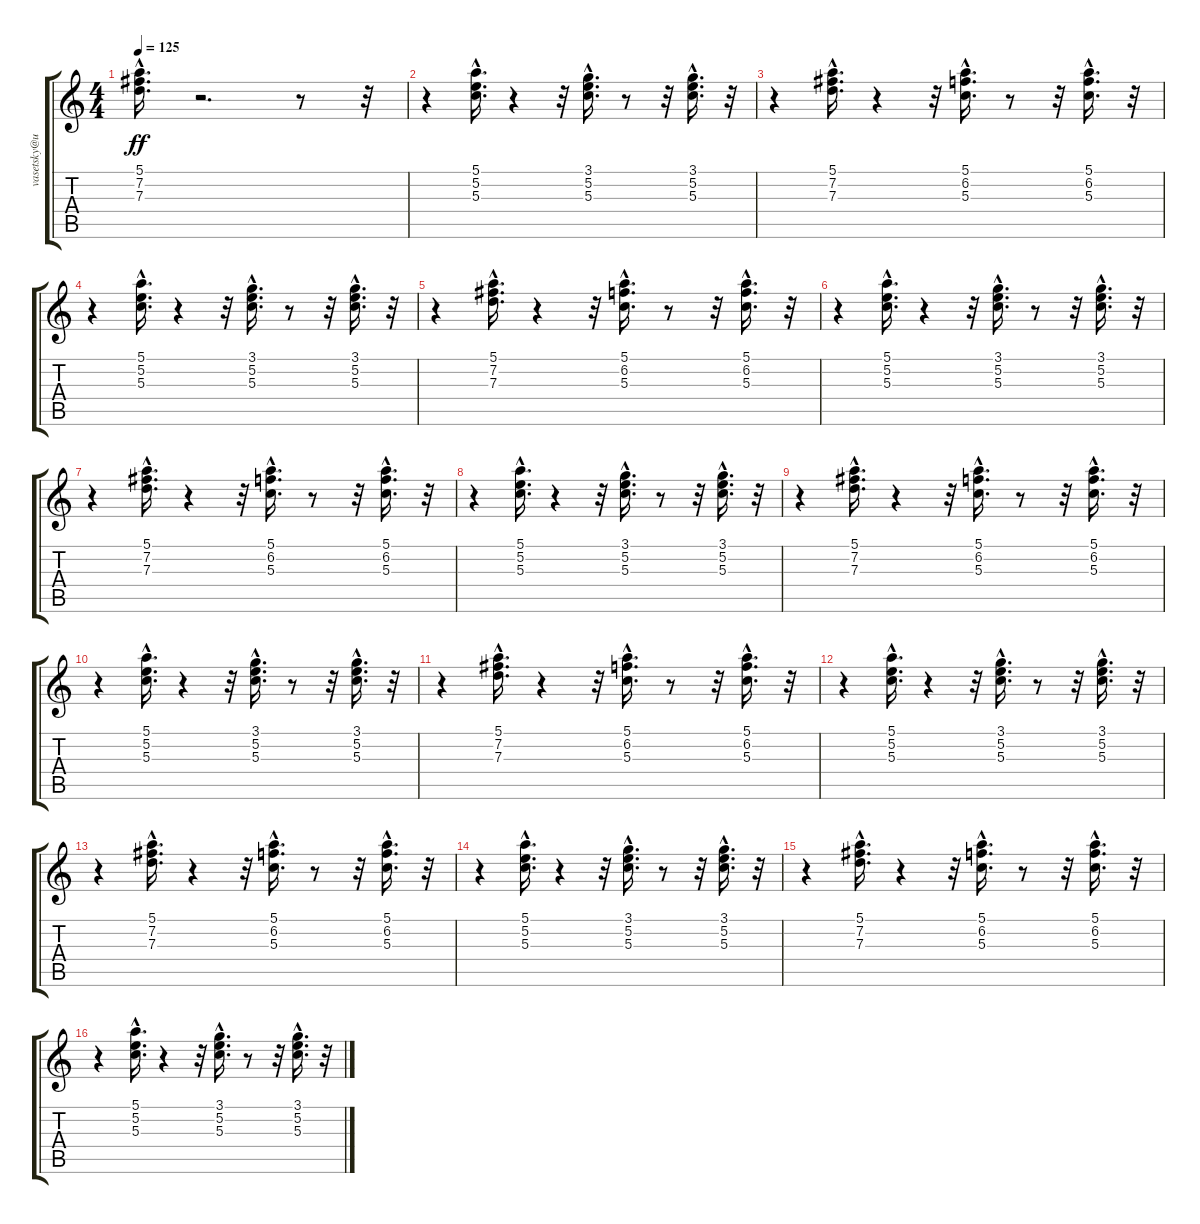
\track ("" "vasetsky@u") {instrument electricguitarclean}
\staff {score tabs}
\tuning (E4 B3 G3 D3 A2 E2) {hide}
\ts (4 4)
\tempo 125
\clef g2
\ks c
(5.1{hac} 7.2{hac} 7.3{hac}).16{d dy ff} r.2{d} r.8 r.32 |
r.4 (5.1{hac} 5.2{hac} 5.3{hac}).16{d} r.4 r.32 (3.1{hac} 5.2{hac} 5.3{hac}).16{d} r.8 r.32 (3.1{hac} 5.2{hac} 5.3{hac}).16{d} r.32 |
r.4 (5.1{hac} 7.2{hac} 7.3{hac}).16{d} r.4 r.32 (5.1{hac} 6.2{hac} 5.3{hac}).16{d} r.8 r.32 (5.1{hac} 6.2{hac} 5.3{hac}).16{d} r.32 |
r.4 (5.1{hac} 5.2{hac} 5.3{hac}).16{d} r.4 r.32 (3.1{hac} 5.2{hac} 5.3{hac}).16{d} r.8 r.32 (3.1{hac} 5.2{hac} 5.3{hac}).16{d} r.32 |
r.4 (5.1{hac} 7.2{hac} 7.3{hac}).16{d} r.4 r.32 (5.1{hac} 6.2{hac} 5.3{hac}).16{d} r.8 r.32 (5.1{hac} 6.2{hac} 5.3{hac}).16{d} r.32 |
r.4 (5.1{hac} 5.2{hac} 5.3{hac}).16{d} r.4 r.32 (3.1{hac} 5.2{hac} 5.3{hac}).16{d} r.8 r.32 (3.1{hac} 5.2{hac} 5.3{hac}).16{d} r.32 |
r.4 (5.1{hac} 7.2{hac} 7.3{hac}).16{d} r.4 r.32 (5.1{hac} 6.2{hac} 5.3{hac}).16{d} r.8 r.32 (5.1{hac} 6.2{hac} 5.3{hac}).16{d} r.32 |
r.4 (5.1{hac} 5.2{hac} 5.3{hac}).16{d} r.4 r.32 (3.1{hac} 5.2{hac} 5.3{hac}).16{d} r.8 r.32 (3.1{hac} 5.2{hac} 5.3{hac}).16{d} r.32 |
r.4 (5.1{hac} 7.2{hac} 7.3{hac}).16{d} r.4 r.32 (5.1{hac} 6.2{hac} 5.3{hac}).16{d} r.8 r.32 (5.1{hac} 6.2{hac} 5.3{hac}).16{d} r.32 |
r.4 (5.1{hac} 5.2{hac} 5.3{hac}).16{d} r.4 r.32 (3.1{hac} 5.2{hac} 5.3{hac}).16{d} r.8 r.32 (3.1{hac} 5.2{hac} 5.3{hac}).16{d} r.32 |
r.4 (5.1{hac} 7.2{hac} 7.3{hac}).16{d} r.4 r.32 (5.1{hac} 6.2{hac} 5.3{hac}).16{d} r.8 r.32 (5.1{hac} 6.2{hac} 5.3{hac}).16{d} r.32 |
r.4 (5.1{hac} 5.2{hac} 5.3{hac}).16{d} r.4 r.32 (3.1{hac} 5.2{hac} 5.3{hac}).16{d} r.8 r.32 (3.1{hac} 5.2{hac} 5.3{hac}).16{d} r.32 |
r.4 (5.1{hac} 7.2{hac} 7.3{hac}).16{d} r.4 r.32 (5.1{hac} 6.2{hac} 5.3{hac}).16{d} r.8 r.32 (5.1{hac} 6.2{hac} 5.3{hac}).16{d} r.32 |
r.4 (5.1{hac} 5.2{hac} 5.3{hac}).16{d} r.4 r.32 (3.1{hac} 5.2{hac} 5.3{hac}).16{d} r.8 r.32 (3.1{hac} 5.2{hac} 5.3{hac}).16{d} r.32 |
r.4 (5.1{hac} 7.2{hac} 7.3{hac}).16{d} r.4 r.32 (5.1{hac} 6.2{hac} 5.3{hac}).16{d} r.8 r.32 (5.1{hac} 6.2{hac} 5.3{hac}).16{d} r.32 |
r.4 (5.1{hac} 5.2{hac} 5.3{hac}).16{d} r.4 r.32 (3.1{hac} 5.2{hac} 5.3{hac}).16{d} r.8 r.32 (3.1{hac} 5.2{hac} 5.3{hac}).16{d} r.32
